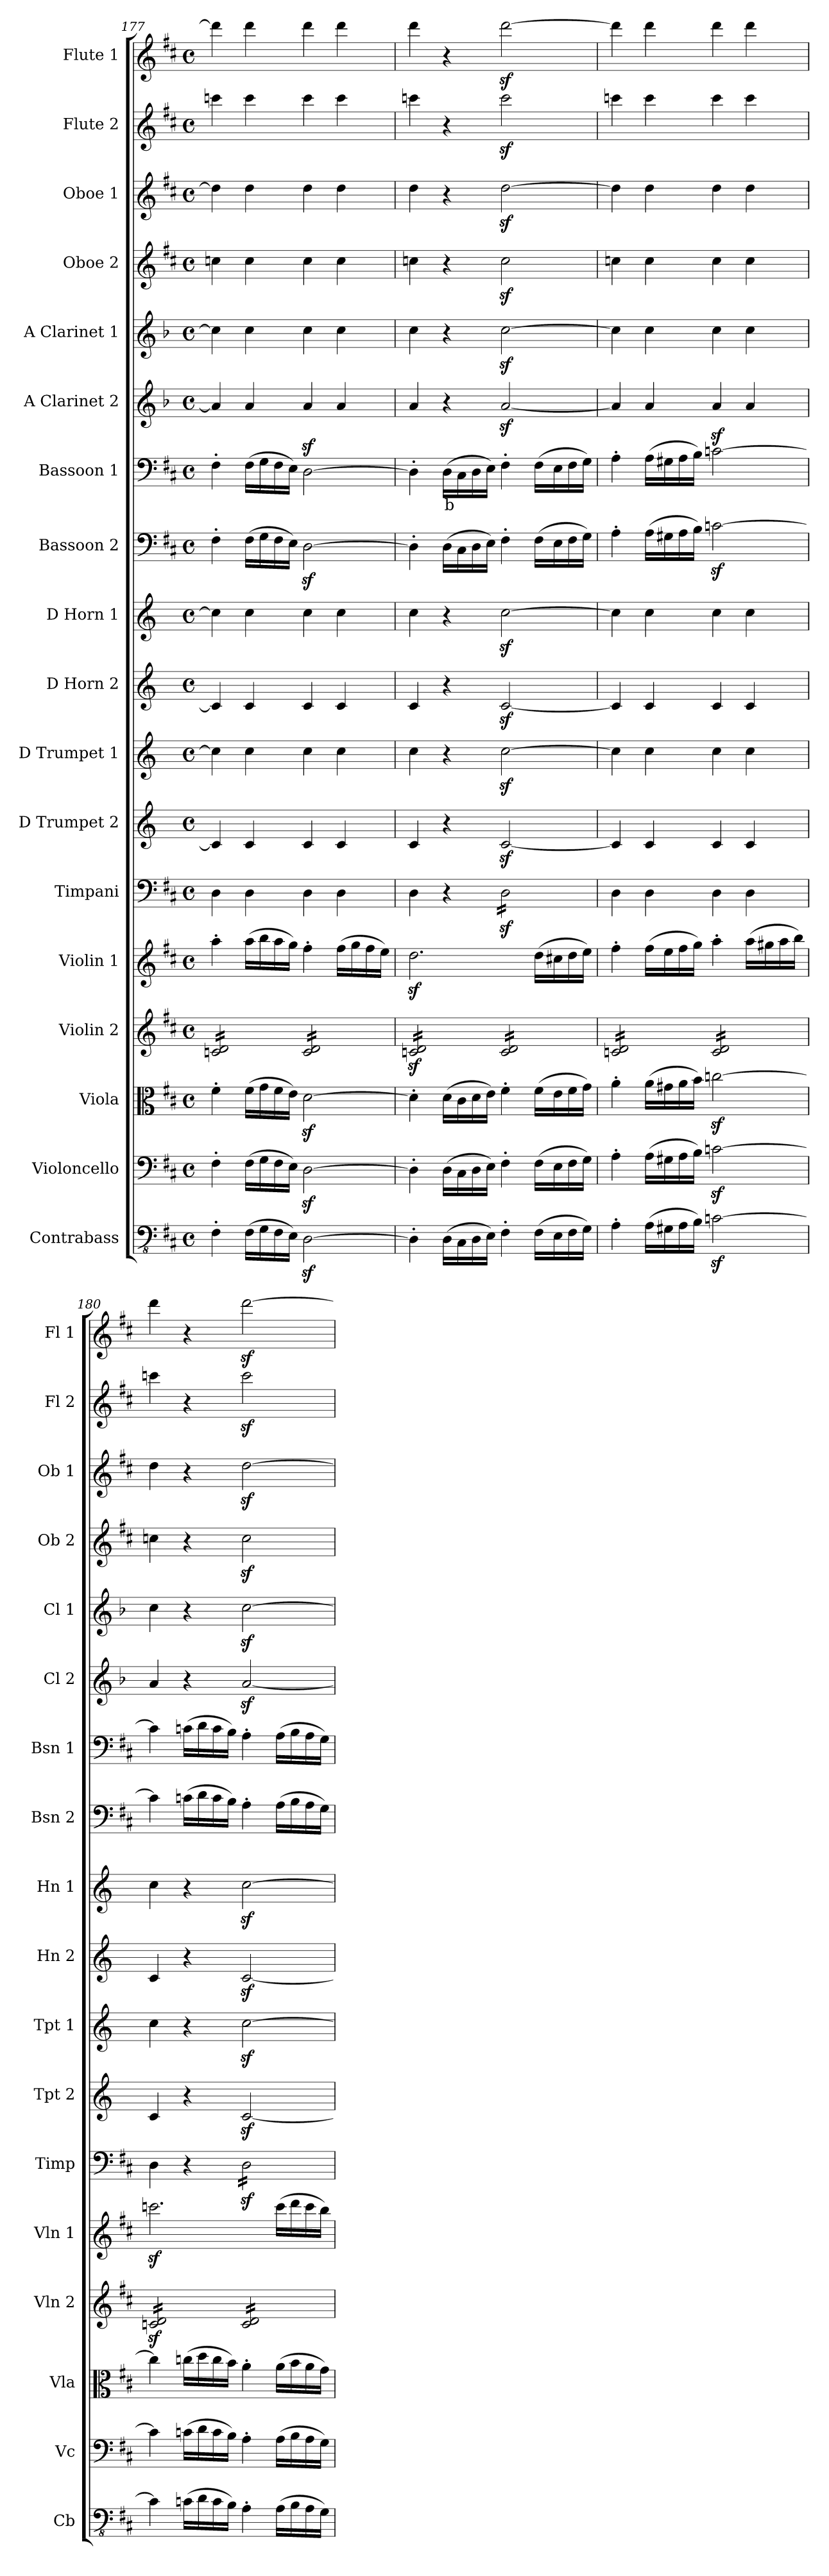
**kern	**kern	**kern	**kern	**kern	**kern	**kern	**kern	**kern	**kern	**kern	**kern	**text	**kern	**kern	**kern	**kern	**kern	**kern
*part18	*part17	*part16	*part15	*part14	*part13	*part12	*part11	*part10	*part9	*part8	*part7	*part7	*part6	*part5	*part4	*part3	*part2	*part1
*staff18	*staff17	*staff16	*staff15	*staff14	*staff13	*staff12	*staff11	*staff10	*staff9	*staff8	*staff7	*staff7	*staff6	*staff5	*staff4	*staff3	*staff2	*staff1
*I"Contrabass	*I"Violoncello	*I"Viola	*I"Violin 2	*I"Violin 1	*I"Timpani	*I"D Trumpet 2	*I"D Trumpet 1	*I"D Horn 2	*I"D Horn 1	*I"Bassoon 2	*I"Bassoon 1	*	*I"A Clarinet 2	*I"A Clarinet 1	*I"Oboe 2	*I"Oboe 1	*I"Flute 2	*I"Flute 1
*I'Cb	*I'Vc	*I'Vla	*I'Vln 2	*I'Vln 1	*I'Timp	*I'Tpt 2	*I'Tpt 1	*I'Hn 2	*I'Hn 1	*I'Bsn 2	*I'Bsn 1	*	*I'Cl 2	*I'Cl 1	*I'Ob 2	*I'Ob 1	*I'Fl 2	*I'Fl 1
*clefFv4	*clefF4	*clefC3	*clefG2	*clefG2	*clefF4	*clefG2	*clefG2	*clefG2	*clefG2	*clefF4	*clefF4	*	*clefG2	*clefG2	*clefG2	*clefG2	*clefG2	*clefG2
*	*	*	*	*	*	*ITrd-1c-2	*ITrd-1c-2	*ITrd6c10	*ITrd6c10	*	*	*	*ITrd2c3	*ITrd2c3	*	*	*	*
*k[f#c#]	*k[f#c#]	*k[f#c#]	*k[f#c#]	*k[f#c#]	*k[f#c#]	*k[f#c#]	*k[f#c#]	*k[f#c#]	*k[f#c#]	*k[f#c#]	*k[f#c#]	*	*k[f#c#]	*k[f#c#]	*k[f#c#]	*k[f#c#]	*k[f#c#]	*k[f#c#]
*M4/4	*M4/4	*M4/4	*M4/4	*M4/4	*M4/4	*M4/4	*M4/4	*M4/4	*M4/4	*M4/4	*M4/4	*	*M4/4	*M4/4	*M4/4	*M4/4	*M4/4	*M4/4
*met(c)	*met(c)	*met(c)	*met(c)	*met(c)	*met(c)	*met(c)	*met(c)	*met(c)	*met(c)	*met(c)	*met(c)	*	*met(c)	*met(c)	*met(c)	*met(c)	*met(c)	*met(c)
=177	=177	=177	=177	=177	=177	=177	=177	=177	=177	=177	=177	=177	=177	=177	=177	=177	=177	=177
*	*	*	*tremolo	*	*	*	*	*	*	*	*	*	*	*	*	*	*	*
4FF#'\	4F#'\	4f#'\	16cn/ 16d/LL	4aa'\	4D\	4d/]	4dd\]	4D/]	4d\]	4F#'\	4F#'\	.	4f#/]	4a\]	4ccn\	4dd\]	4cccn\	4ddd\]
.	.	.	16cn/ 16d/	.	.	.	.	.	.	.	.	.	.	.	.	.	.	.
.	.	.	16cn/ 16d/	.	.	.	.	.	.	.	.	.	.	.	.	.	.	.
.	.	.	16cn/ 16d/	.	.	.	.	.	.	.	.	.	.	.	.	.	.	.
(16FF#\LL	(16F#\LL	(16f#\LL	16cn/ 16d/	(16aa\LL	4D\	4d/	4dd\	4D/	4d\	(16F#\LL	(16F#\LL	.	4f#/	4a\	4cc\	4dd\	4ccc\	4ddd\
16GG\	16G\	16g\	16cn/ 16d/	16bb\	.	.	.	.	.	16G\	16G\	.	.	.	.	.	.	.
16FF#\	16F#\	16f#\	16cn/ 16d/	16aa\	.	.	.	.	.	16F#\	16F#\	.	.	.	.	.	.	.
16EE\JJ)	16E\JJ)	16e\JJ)	16cn/ 16d/JJ	16gg\JJ)	.	.	.	.	.	16E\JJ)	16E\JJ)	.	.	.	.	.	.	.
[2DDz<\	[2Dz<\	[2dz<\	16c/ 16d/LL	4ff#'\	4D\	4d/	4dd\	4D/	4d\	[2Dz<\	[2Dz<\	.	4f#/	4a\	4cc\	4dd\	4ccc\	4ddd\
.	.	.	16c/ 16d/	.	.	.	.	.	.	.	.	.	.	.	.	.	.	.
.	.	.	16c/ 16d/	.	.	.	.	.	.	.	.	.	.	.	.	.	.	.
.	.	.	16c/ 16d/	.	.	.	.	.	.	.	.	.	.	.	.	.	.	.
.	.	.	16c/ 16d/	(16ff#\LL	4D\	4d/	4dd\	4D/	4d\	.	.	.	4f#/	4a\	4cc\	4dd\	4ccc\	4ddd\
.	.	.	16c/ 16d/	16gg\	.	.	.	.	.	.	.	.	.	.	.	.	.	.
.	.	.	16c/ 16d/	16ff#\	.	.	.	.	.	.	.	.	.	.	.	.	.	.
.	.	.	16c/ 16d/JJ	16ee\JJ)	.	.	.	.	.	.	.	.	.	.	.	.	.	.
=178	=178	=178	=178	=178	=178	=178	=178	=178	=178	=178	=178	=178	=178	=178	=178	=178	=178	=178
4DD'\]	4D'\]	4d'\]	16cn/z< 16d/z<LL	2.ddz<\	4D\	4d/	4dd\	4D/	4d\	4D'\]	4D'\]	.	4f#/	4a\	4ccn\	4dd\	4cccn\	4ddd\
.	.	.	16cn/z< 16d/z<	.	.	.	.	.	.	.	.	.	.	.	.	.	.	.
.	.	.	16cn/z< 16d/z<	.	.	.	.	.	.	.	.	.	.	.	.	.	.	.
.	.	.	16cn/z< 16d/z<	.	.	.	.	.	.	.	.	.	.	.	.	.	.	.
!	!	!	!	!	!	!	!	!	!	!	!	!LO:LY:b:color=#FF0000	!	!	!	!	!	!
(16DD\LL	(16D\LL	(16d\LL	16cn/z< 16d/z<	.	4r	4r	4r	4r	4r	(16D\LL	(16D\LL	b	4r	4r	4r	4r	4r	4r
16CC#\	16C#\	16c#\	16cn/z< 16d/z<	.	.	.	.	.	.	16C#\	16C#\	.	.	.	.	.	.	.
16DD\	16D\	16d\	16cn/z< 16d/z<	.	.	.	.	.	.	16D\	16D\	.	.	.	.	.	.	.
16EE\JJ)	16E\JJ)	16e\JJ)	16cn/z< 16d/z<JJ	.	.	.	.	.	.	16E\JJ)	16E\JJ)	.	.	.	.	.	.	.
*	*	*	*	*	*tremolo	*	*	*	*	*	*	*	*	*	*	*	*	*
4FF#'\	4F#'\	4f#'\	16c/ 16d/LL	.	16Dz<\LL	[2dz</	[2ddz<\	[2Dz</	[2dz<\	4F#'\	4F#'\	.	[2f#z</	[2az<\	2ccz<\	[2ddz<\	2cccz<\	[2dddz<\
.	.	.	16c/ 16d/	.	16Dz<\	.	.	.	.	.	.	.	.	.	.	.	.	.
.	.	.	16c/ 16d/	.	16Dz<\	.	.	.	.	.	.	.	.	.	.	.	.	.
.	.	.	16c/ 16d/	.	16Dz<\	.	.	.	.	.	.	.	.	.	.	.	.	.
(16FF#\LL	(16F#\LL	(16f#\LL	16c/ 16d/	(16dd\LL	16Dz<\	.	.	.	.	(16F#\LL	(16F#\LL	.	.	.	.	.	.	.
16EE\	16E\	16e\	16c/ 16d/	16cc#X\	16Dz<\	.	.	.	.	16E\	16E\	.	.	.	.	.	.	.
16FF#\	16F#\	16f#\	16c/ 16d/	16dd\	16Dz<\	.	.	.	.	16F#\	16F#\	.	.	.	.	.	.	.
16GG\JJ)	16G\JJ)	16g\JJ)	16c/ 16d/JJ	16ee\JJ)	16Dz<\JJ	.	.	.	.	16G\JJ)	16G\JJ)	.	.	.	.	.	.	.
*	*	*	*	*	*Xtremolo	*	*	*	*	*	*	*	*	*	*	*	*	*
=179	=179	=179	=179	=179	=179	=179	=179	=179	=179	=179	=179	=179	=179	=179	=179	=179	=179	=179
4AA'\	4A'\	4a'\	16cn/ 16d/LL	4ff#'\	4D\	4d/]	4dd\]	4D/]	4d\]	4A'\	4A'\	.	4f#/]	4a\]	4ccn\	4dd\]	4cccn\	4ddd\]
.	.	.	16cn/ 16d/	.	.	.	.	.	.	.	.	.	.	.	.	.	.	.
.	.	.	16cn/ 16d/	.	.	.	.	.	.	.	.	.	.	.	.	.	.	.
.	.	.	16cn/ 16d/	.	.	.	.	.	.	.	.	.	.	.	.	.	.	.
(16AA\LL	(16A\LL	(16a\LL	16cn/ 16d/	(16ff#\LL	4D\	4d/	4dd\	4D/	4d\	(16A\LL	(16A\LL	.	4f#/	4a\	4cc\	4dd\	4ccc\	4ddd\
16GG#X\	16G#X\	16g#X\	16cn/ 16d/	16ee\	.	.	.	.	.	16G#X\	16G#X\	.	.	.	.	.	.	.
16AA\	16A\	16a\	16cn/ 16d/	16ff#\	.	.	.	.	.	16A\	16A\	.	.	.	.	.	.	.
16BB\JJ)	16B\JJ)	16b\JJ)	16cn/ 16d/JJ	16gg\JJ)	.	.	.	.	.	16B\JJ)	16B\JJ)	.	.	.	.	.	.	.
[2Cnz<\	[2cnz<\	[2ccnz<\	16c/ 16d/LL	4aa'\	4D\	4d/	4dd\	4D/	4d\	[2cnz<\	[2cnz<\	.	4f#/	4a\	4cc\	4dd\	4ccc\	4ddd\
.	.	.	16c/ 16d/	.	.	.	.	.	.	.	.	.	.	.	.	.	.	.
.	.	.	16c/ 16d/	.	.	.	.	.	.	.	.	.	.	.	.	.	.	.
.	.	.	16c/ 16d/	.	.	.	.	.	.	.	.	.	.	.	.	.	.	.
.	.	.	16c/ 16d/	(16aa\LL	4D\	4d/	4dd\	4D/	4d\	.	.	.	4f#/	4a\	4cc\	4dd\	4ccc\	4ddd\
.	.	.	16c/ 16d/	16gg#X\	.	.	.	.	.	.	.	.	.	.	.	.	.	.
.	.	.	16c/ 16d/	16aa\	.	.	.	.	.	.	.	.	.	.	.	.	.	.
.	.	.	16c/ 16d/JJ	16bb\JJ)	.	.	.	.	.	.	.	.	.	.	.	.	.	.
=180	=180	=180	=180	=180	=180	=180	=180	=180	=180	=180	=180	=180	=180	=180	=180	=180	=180	=180
4C\]	4c\]	4cc\]	16cn/z< 16d/z<LL	2.cccnz<\	4D\	4d/	4dd\	4D/	4d\	4c\]	4c\]	.	4f#/	4a\	4ccn\	4dd\	4cccn\	4ddd\
.	.	.	16cn/z< 16d/z<	.	.	.	.	.	.	.	.	.	.	.	.	.	.	.
.	.	.	16cn/z< 16d/z<	.	.	.	.	.	.	.	.	.	.	.	.	.	.	.
.	.	.	16cn/z< 16d/z<	.	.	.	.	.	.	.	.	.	.	.	.	.	.	.
(16Cn\LL	(16cn\LL	(16ccn\LL	16cn/z< 16d/z<	.	4r	4r	4r	4r	4r	(16cn\LL	(16cn\LL	.	4r	4r	4r	4r	4r	4r
16D\	16d\	16dd\	16cn/z< 16d/z<	.	.	.	.	.	.	16d\	16d\	.	.	.	.	.	.	.
16C\	16c\	16cc\	16cn/z< 16d/z<	.	.	.	.	.	.	16c\	16c\	.	.	.	.	.	.	.
16BB\JJ)	16B\JJ)	16b\JJ)	16cn/z< 16d/z<JJ	.	.	.	.	.	.	16B\JJ)	16B\JJ)	.	.	.	.	.	.	.
*	*	*	*	*	*tremolo	*	*	*	*	*	*	*	*	*	*	*	*	*
4AA'\	4A'\	4a'\	16c/ 16d/LL	.	16Dz<\LL	[2dz</	[2ddz<\	[2Dz</	[2dz<\	4A'\	4A'\	.	[2f#z</	[2az<\	2ccz<\	[2ddz<\	2cccz<\	[2dddz<\
.	.	.	16c/ 16d/	.	16Dz<\	.	.	.	.	.	.	.	.	.	.	.	.	.
.	.	.	16c/ 16d/	.	16Dz<\	.	.	.	.	.	.	.	.	.	.	.	.	.
.	.	.	16c/ 16d/	.	16Dz<\	.	.	.	.	.	.	.	.	.	.	.	.	.
(16AA\LL	(16A\LL	(16a\LL	16c/ 16d/	(16ccc\LL	16Dz<\	.	.	.	.	(16A\LL	(16A\LL	.	.	.	.	.	.	.
16BB\	16B\	16b\	16c/ 16d/	16ddd\	16Dz<\	.	.	.	.	16B\	16B\	.	.	.	.	.	.	.
16AA\	16A\	16a\	16c/ 16d/	16ccc\	16Dz<\	.	.	.	.	16A\	16A\	.	.	.	.	.	.	.
16GG\JJ)	16G\JJ)	16g\JJ)	16c/ 16d/JJ	16bb\JJ)	16Dz<\JJ	.	.	.	.	16G\JJ)	16G\JJ)	.	.	.	.	.	.	.
*	*	*	*	*	*Xtremolo	*	*	*	*	*	*	*	*	*	*	*	*	*
*	*	*	*Xtremolo	*	*	*	*	*	*	*	*	*	*	*	*	*	*	*
=	=	=	=	=	=	=	=	=	=	=	=	=	=	=	=	=	=	=
*-	*-	*-	*-	*-	*-	*-	*-	*-	*-	*-	*-	*-	*-	*-	*-	*-	*-	*-
